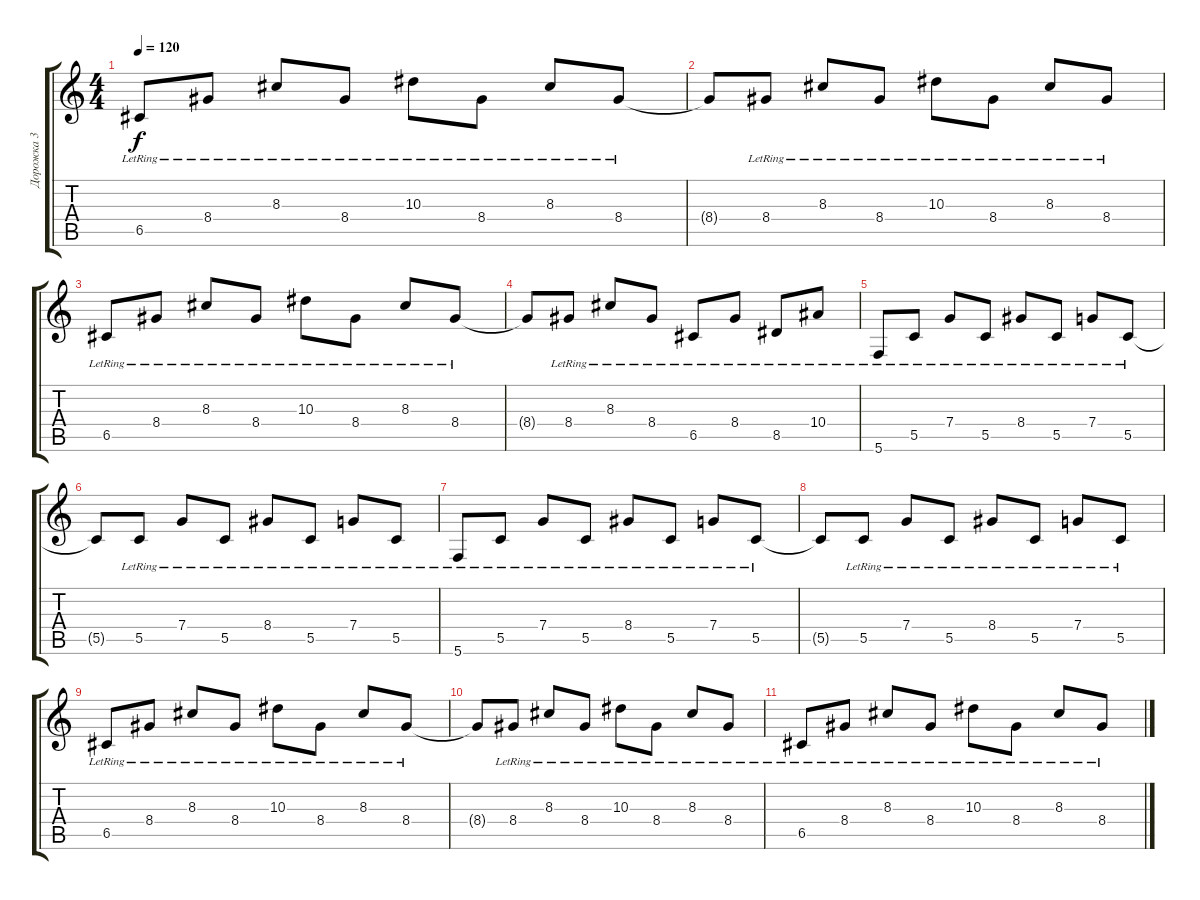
\track ("Дорожка 3" "Дорожка 3") {instrument electricguitarclean}
\staff {score tabs}
\tuning (D4 A3 F3 C3 G2 C2) {hide}
\ts (4 4)
\tempo 120
\clef g2
\ks c
6.5{lr}.8{dy f} 8.4{lr}.8 8.3{lr}.8 8.4{lr}.8 10.3{lr}.8 8.4{lr}.8 8.3{lr}.8 8.4{lr}.8 |
8.4{t}.8 8.4{lr}.8 8.3{lr}.8 8.4{lr}.8 10.3{lr}.8 8.4{lr}.8 8.3{lr}.8 8.4{lr}.8 |
6.5{lr}.8 8.4{lr}.8 8.3{lr}.8 8.4{lr}.8 10.3{lr}.8 8.4{lr}.8 8.3{lr}.8 8.4{lr}.8 |
8.4{t}.8 8.4{lr}.8 8.3{lr}.8 8.4{lr}.8 6.5{lr}.8 8.4{lr}.8 8.5{lr}.8 10.4{lr}.8 |
5.6{lr}.8 5.5{lr}.8 7.4{lr}.8 5.5{lr}.8 8.4{lr}.8 5.5{lr}.8 7.4{lr}.8 5.5{lr}.8 |
5.5{t}.8 5.5{lr}.8 7.4{lr}.8 5.5{lr}.8 8.4{lr}.8 5.5{lr}.8 7.4{lr}.8 5.5{lr}.8 |
5.6{lr}.8 5.5{lr}.8 7.4{lr}.8 5.5{lr}.8 8.4{lr}.8 5.5{lr}.8 7.4{lr}.8 5.5{lr}.8 |
5.5{t}.8 5.5{lr}.8 7.4{lr}.8 5.5{lr}.8 8.4{lr}.8 5.5{lr}.8 7.4{lr}.8 5.5{lr}.8 |
6.5{lr}.8 8.4{lr}.8 8.3{lr}.8 8.4{lr}.8 10.3{lr}.8 8.4{lr}.8 8.3{lr}.8 8.4{lr}.8 |
8.4{t}.8 8.4{lr}.8 8.3{lr}.8 8.4{lr}.8 10.3{lr}.8 8.4{lr}.8 8.3{lr}.8 8.4{lr}.8 |
6.5{lr}.8 8.4{lr}.8 8.3{lr}.8 8.4{lr}.8 10.3{lr}.8 8.4{lr}.8 8.3{lr}.8 8.4{lr}.8
